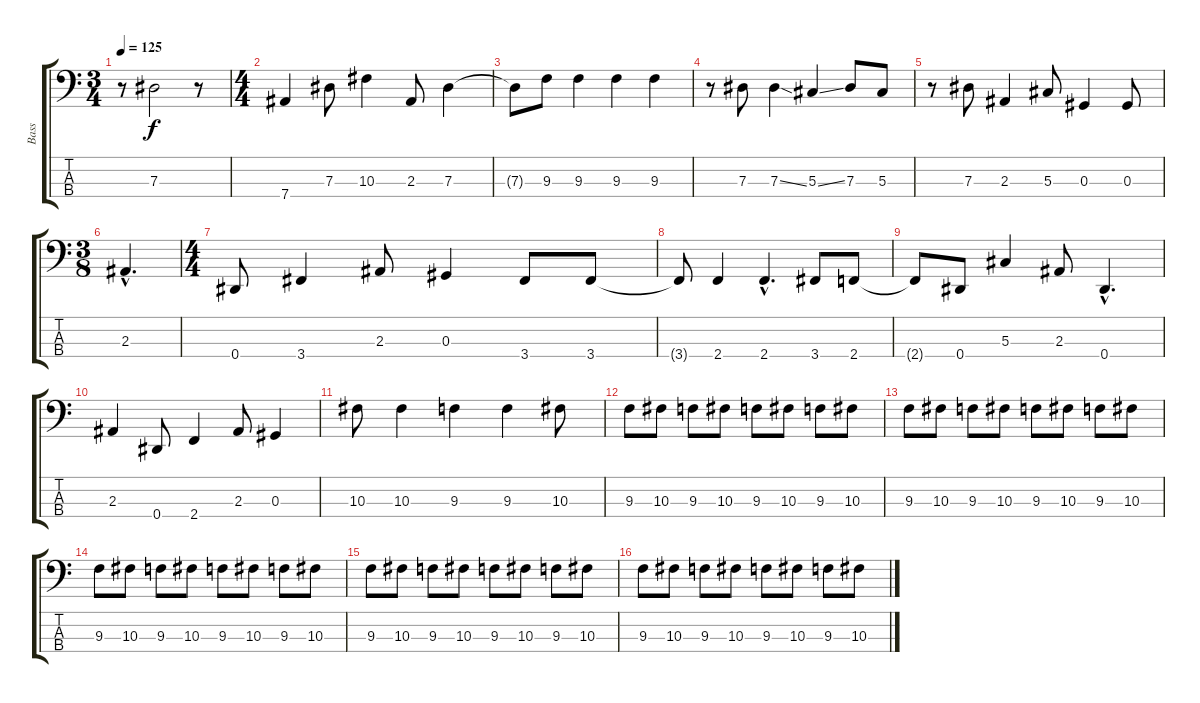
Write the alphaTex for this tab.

\track ("Bass" "Bass") {instrument electricbasspick}
\staff {score tabs}
\tuning (Gb2 Db2 Ab1 Eb1) {hide}
\ts (3 4)
\tempo 125
\clef f4
\ks c
r.8{dy f} 7.3.2 r.8 |
\ts (4 4)
7.4.4 7.3.8 10.3.4 2.3.8 7.3.4 |
7.3{t}.8 9.3.8 9.3.4 9.3.4 9.3.4 |
r.8 7.3.8 7.3{ss}.4 5.3{ss}.4 7.3.8 5.3.8 |
r.8 7.3.8 2.3.4 5.3.8 0.3.4 0.3.8 |
\ts (3 8)
2.3{hac}.4{d} |
\ts (4 4)
0.4.8 3.4.4 2.3.8 0.3.4 3.4.8 3.4.8 |
3.4{t}.8 2.4.4 2.4{hac}.4{d} 3.4.8 2.4.8 |
2.4{t}.8 0.4.8 5.3.4 2.3.8 0.4{hac}.4{d} |
2.3.4 0.4.8 2.4.4 2.3.8 0.3.4 |
10.3.8 10.3.4 9.3.4 9.3.4 10.3.8 |
9.3.8 10.3.8 9.3.8 10.3.8 9.3.8 10.3.8 9.3.8 10.3.8 |
9.3.8 10.3.8 9.3.8 10.3.8 9.3.8 10.3.8 9.3.8 10.3.8 |
9.3.8 10.3.8 9.3.8 10.3.8 9.3.8 10.3.8 9.3.8 10.3.8 |
9.3.8 10.3.8 9.3.8 10.3.8 9.3.8 10.3.8 9.3.8 10.3.8 |
9.3.8 10.3.8 9.3.8 10.3.8 9.3.8 10.3.8 9.3.8 10.3.8
